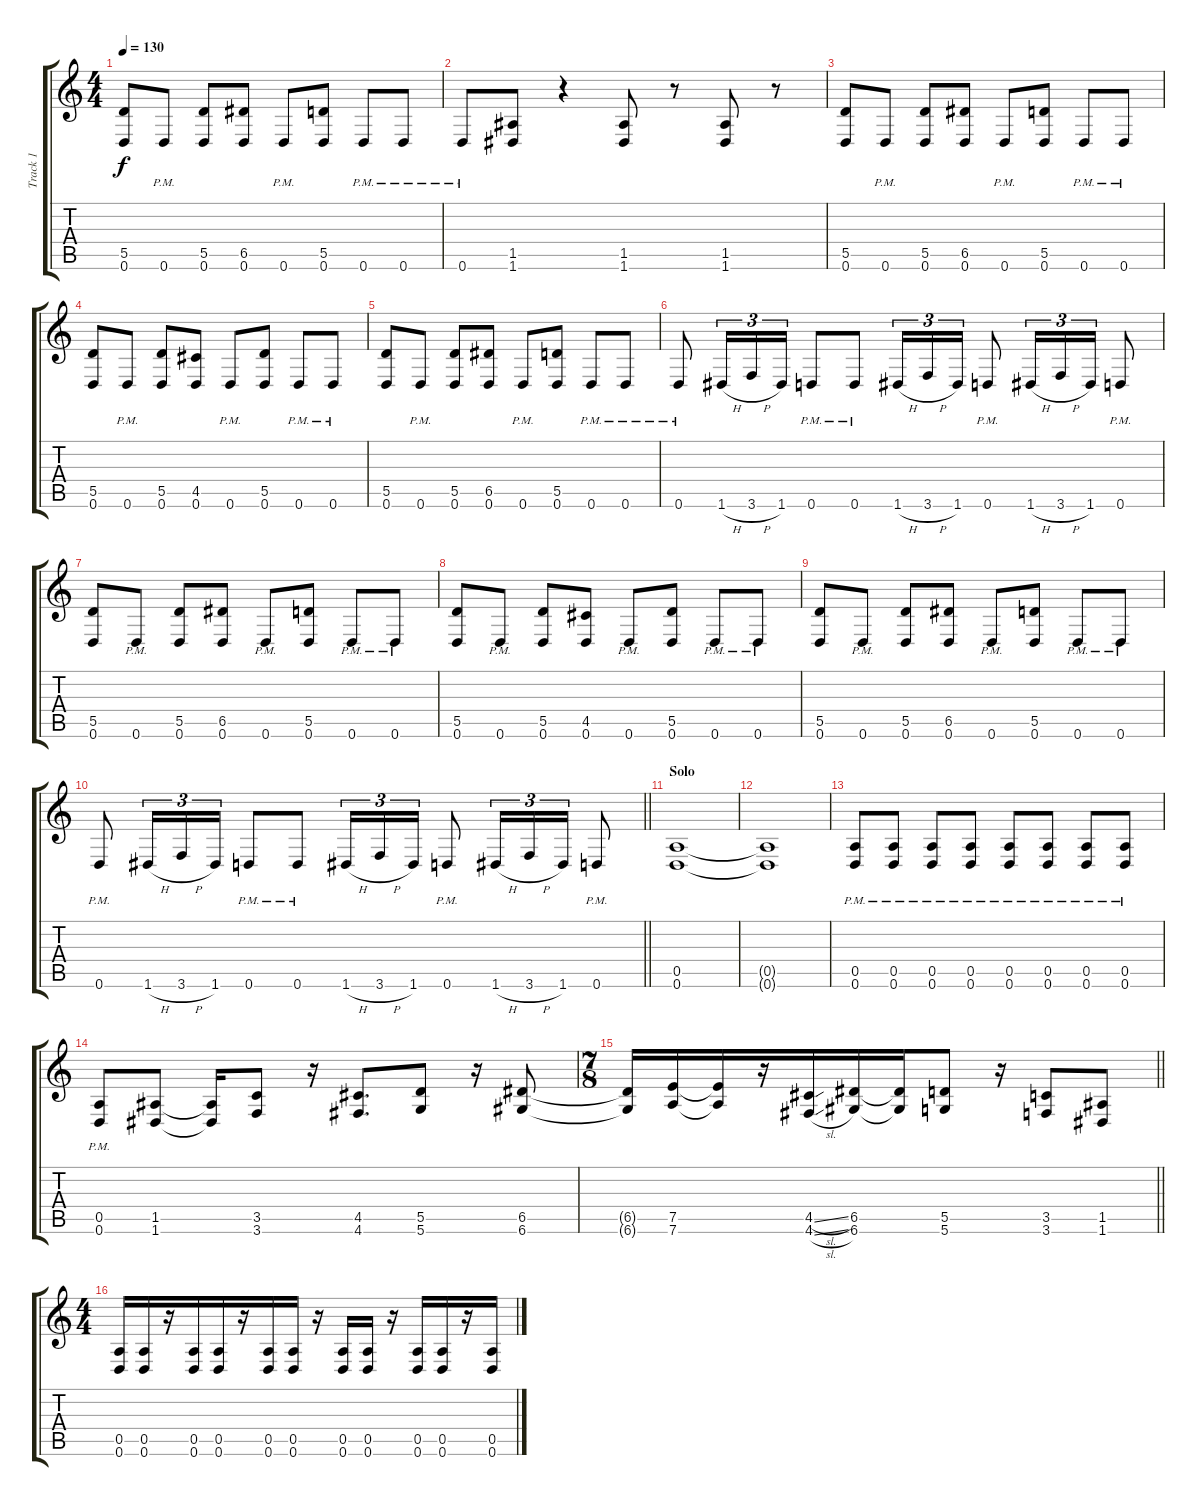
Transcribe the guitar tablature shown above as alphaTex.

\track ("Track 1" "Track 1") {instrument distortionguitar}
\staff {score tabs}
\tuning (E4 B3 G3 D3 A2 D2) {hide}
\ts (4 4)
\tempo 130
\clef g2
\ks c
(5.5 0.6).8{dy f} 0.6{pm}.8 (5.5 0.6).8 (6.5 0.6).8 0.6{pm}.8 (5.5 0.6).8 0.6{pm}.8 0.6{pm}.8 |
0.6{pm}.8 (1.5 1.6).8 r.4 (1.5 1.6).8 r.8 (1.5 1.6).8 r.8 |
(5.5 0.6).8 0.6{pm}.8 (5.5 0.6).8 (6.5 0.6).8 0.6{pm}.8 (5.5 0.6).8 0.6{pm}.8 0.6{pm}.8 |
(5.5 0.6).8 0.6{pm}.8 (5.5 0.6).8 (4.5 0.6).8 0.6{pm}.8 (5.5 0.6).8 0.6{pm}.8 0.6{pm}.8 |
(5.5 0.6).8 0.6{pm}.8 (5.5 0.6).8 (6.5 0.6).8 0.6{pm}.8 (5.5 0.6).8 0.6{pm}.8 0.6{pm}.8 |
0.6{pm}.8 1.6{h}.16{tu (3 2)} 3.6{h}.16{tu (3 2)} 1.6.16{tu (3 2)} 0.6{pm}.8 0.6{pm}.8 1.6{h}.16{tu (3 2)} 3.6{h}.16{tu (3 2)} 1.6.16{tu (3 2)} 0.6{pm}.8 1.6{h}.16{tu (3 2)} 3.6{h}.16{tu (3 2)} 1.6.16{tu (3 2)} 0.6{pm}.8 |
(5.5 0.6).8 0.6{pm}.8 (5.5 0.6).8 (6.5 0.6).8 0.6{pm}.8 (5.5 0.6).8 0.6{pm}.8 0.6{pm}.8 |
(5.5 0.6).8 0.6{pm}.8 (5.5 0.6).8 (4.5 0.6).8 0.6{pm}.8 (5.5 0.6).8 0.6{pm}.8 0.6{pm}.8 |
(5.5 0.6).8 0.6{pm}.8 (5.5 0.6).8 (6.5 0.6).8 0.6{pm}.8 (5.5 0.6).8 0.6{pm}.8 0.6{pm}.8 |
\barLineRight lightlight
0.6{pm}.8 1.6{h}.16{tu (3 2)} 3.6{h}.16{tu (3 2)} 1.6.16{tu (3 2)} 0.6{pm}.8 0.6{pm}.8 1.6{h}.16{tu (3 2)} 3.6{h}.16{tu (3 2)} 1.6.16{tu (3 2)} 0.6{pm}.8 1.6{h}.16{tu (3 2)} 3.6{h}.16{tu (3 2)} 1.6.16{tu (3 2)} 0.6{pm}.8 |
\section ("" "Solo")
(0.5 0.6).1 |
(0.5{t} 0.6{t}).1 |
(0.5{pm} 0.6{pm}).8 (0.5{pm} 0.6{pm}).8 (0.5{pm} 0.6{pm}).8 (0.5{pm} 0.6{pm}).8 (0.5{pm} 0.6{pm}).8 (0.5{pm} 0.6{pm}).8 (0.5{pm} 0.6{pm}).8 (0.5{pm} 0.6{pm}).8 |
(0.5{pm} 0.6{pm}).8 (1.5 1.6).8 (1.5{t} 1.6{t}).16 (3.5 3.6).8 r.16 (4.5 4.6).8{d} (5.5 5.6).8 r.16 (6.5 6.6).8 |
\ts (7 8)
\barLineRight lightlight
(6.5{t} 6.6{t}).16 (7.5 7.6).16{beam merge} (7.5{t} 7.6{t}).16 r.16 (4.5{sl} 4.6{sl}).16 (6.5 6.6).16{beam merge} (6.5{t} 6.6{t}).16 (5.5 5.6).8 r.16 (3.5 3.6).8 (1.5 1.6).8 |
\ts (4 4)
\section ("" "")
(0.5 0.6).16 (0.5 0.6).16 r.16 (0.5 0.6).16{beam merge} (0.5 0.6).16 r.16 (0.5 0.6).16 (0.5 0.6).16 r.16 (0.5 0.6).16 (0.5 0.6).16 r.16 (0.5 0.6).16 (0.5 0.6).16 r.16 (0.5 0.6).16
